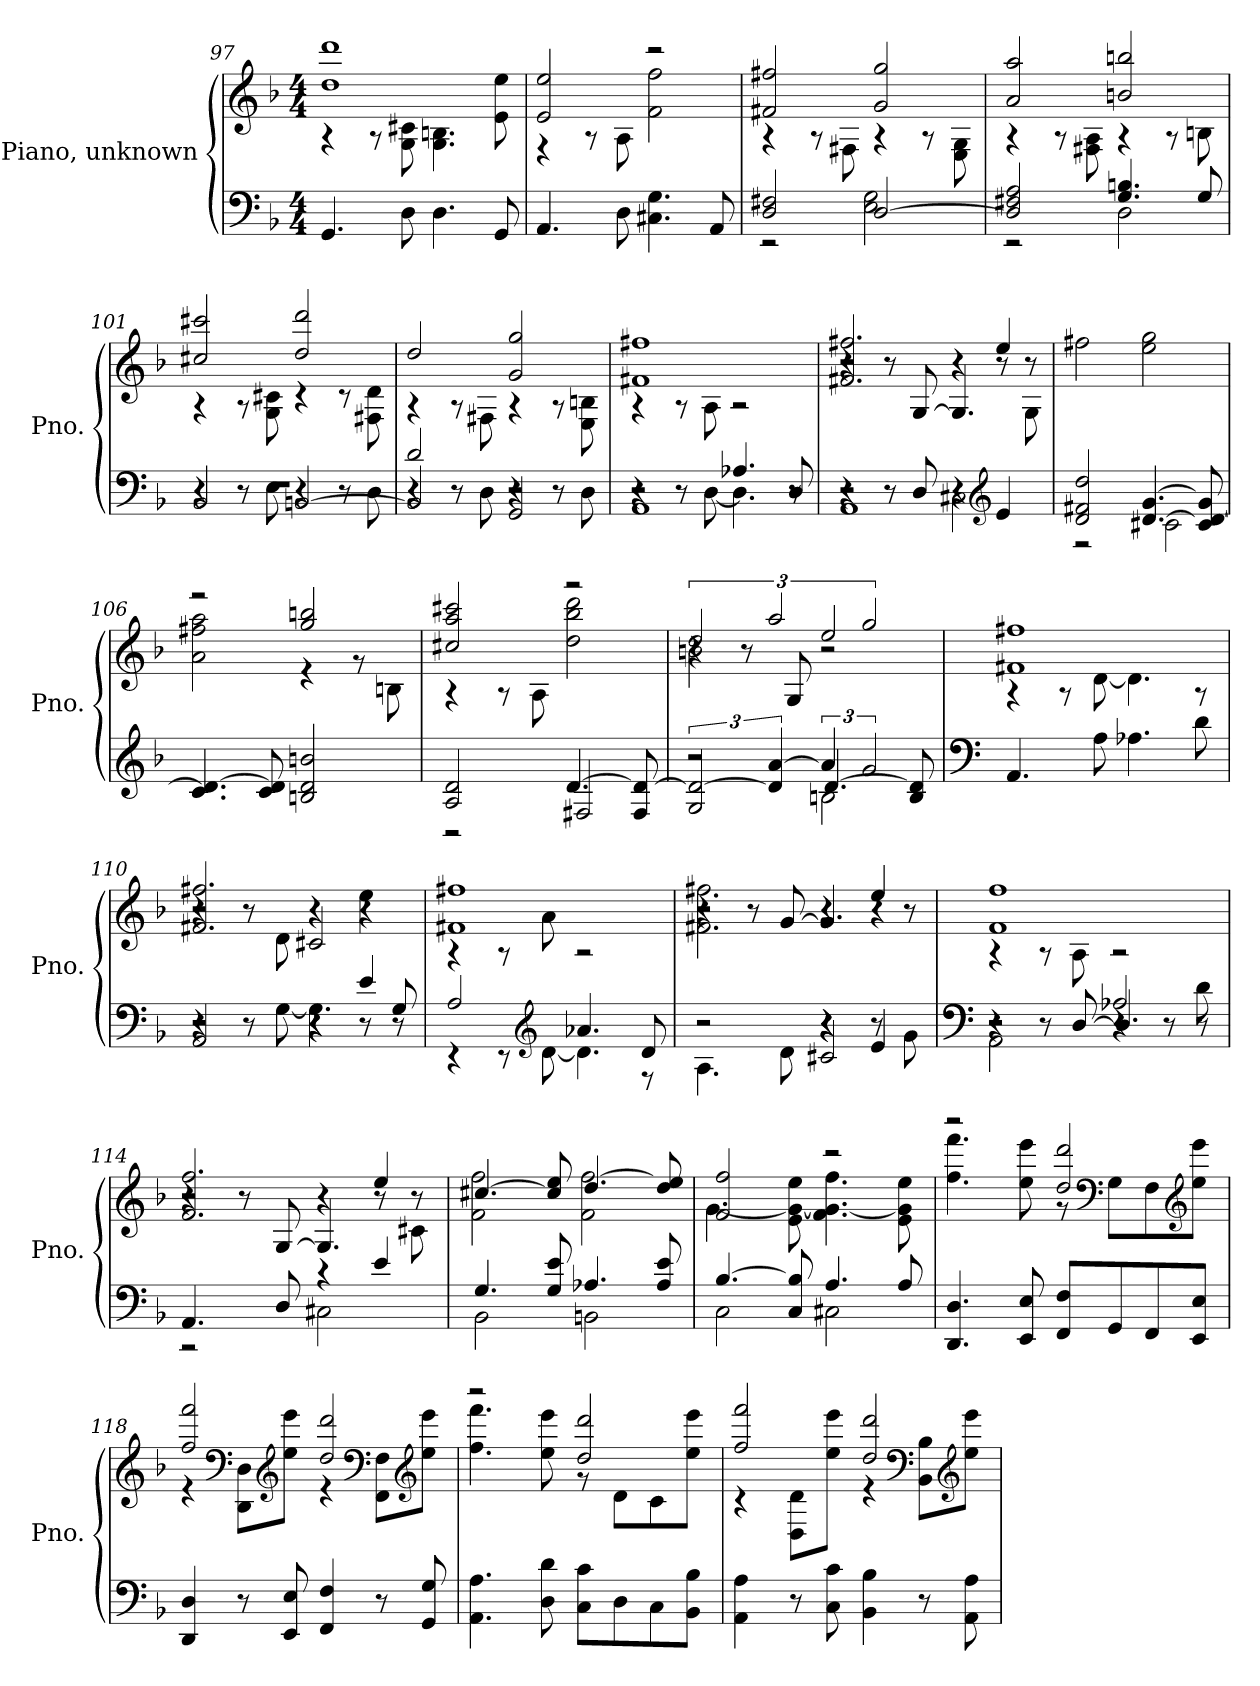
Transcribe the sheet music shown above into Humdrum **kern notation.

**kern	**kern
*part1	*part1
*staff2	*staff1
*I"Piano, unknown	*
*I'Pno.	*
*clefF4	*clefG2
*k[b-]	*k[b-]
*M4/4	*M4/4
=97	=97
*	*^
4.GG/	1dd 1ddd	4r
.	.	8r
8D\	.	8G\ 8c#X\
4.D\	.	4.G\ 4.Bn\
8GG/	.	8e\ 8ee\
=98	=98	=98
4.AA/	2e/ 2ee/	4r
.	.	8r
8D\	.	8A\
4.C#X\ 4.G\	2r	2f\ 2ff\
8AA/	.	.
=99	=99	=99
*^	*	*
2D/ 2F#X/	2r	2f#X/ 2ff#X/	4r
.	.	.	8r
.	.	.	8F#X\
[2D/	2E\ 2G\	2g/ 2gg/	4r
.	.	.	8r
.	.	.	8E\ 8G\
!!LO:LB:g=z	!!
=100	=100	=100	=100
2D/] 2F#X/ 2A/	2r	2a/ 2aa/	4r
.	.	.	8r
.	.	.	8F#X\ 8A\
4.G/ 4.Bn/	2D\	2bn/ 2bbn/	4r
.	.	.	8r
8G/	.	.	8Bn\
=101	=101	=101	=101
*	*^	*	*
1r	4r	2BB-/	2cc#X/ 2ccc#X/	4r
.	8r	.	.	8r
.	8E\	.	.	8G\ 8c#X\
.	4r	[2BBn/	2dd/ 2ddd/	4r
.	8r	.	.	8r
.	8D\	.	.	8F#X\ 8d\
=102	=102	=102	=102	=102
2d/	4r	2BB/]	2dd/	4r
.	8r	.	.	8r
.	8D\	.	.	8F#X\
2r	4r	2GG/	2g/ 2gg/	4r
.	8r	.	.	8r
.	8D\	.	.	8E\ 8Bn\
=103	=103	=103	=103	=103
2r	4r	1AA	1f#X 1ff#X	4r
.	8r	.	.	8r
.	[8D\	.	.	8A\
4.A-X/	4.D\]	.	.	2r
8D/	8r	.	.	.
!!LO:LB:g=z
=104	=104	=104	=104	=104
*	*	*	*	*^
4r	2r	1AA	2.f#X/ 2.ff#X/	2r	4r
8r	.	.	.	.	8r
8D/	.	.	.	.	[8G/
4r	2C#X\	.	.	4r	4.G/]
*clefG2	*	*	*	*	*
4e/	.	.	4ee/	8r	.
.	.	.	.	8G\	8r
*	*v	*v	*	*	*
*	*	*v	*v	*v
=105	=105	=105
2d/ 2f#X/ 2dd/	2r	2ff#X\
[4.d/ [4.g/	2c#X\	2ee\ 2gg\
8c#/ 8d/_ 8g/]	.	.
*v	*v	*
=106	=106
*	*^
4.c/ 4.d/_	2r	2a\ 2ff#X\ 2aa\
8c/ 8d/]	.	.
2Bn/ 2d/ 2bn/	2gg/ 2bbn/	4r
.	.	8r
.	.	8Bn\
=107	=107	=107
*^	*	*
2A/ 2d/	2r	2cc#X/ 2aa/ 2ccc#X/	4r
.	.	.	8r
.	.	.	8A\
[4.d/	2F#X/	2r	2dd\ 2bb-\ 2ddd\
8F#/ 8d/_	.	.	.
!!LO:PB:g=z
=108	=108	=108	=108
*	*^	*	*^
3G/ 3d/_	2r	2r	3dd/	2bn\	4r
.	.	.	.	.	8r
6d/] [6a/	.	.	3aa/	.	.
.	.	.	.	.	8G/
6a/]	2Bn\	[4.d/	.	2r	2ee/
3g/	.	.	3gg/	.	.
.	.	8B/ 8d/]	.	.	.
*v	*v	*v	*	*	*
*	*v	*v	*v
=109	=109
*clefF4	*
*	*^
4.AA/	1f#X 1ff#X	4r
.	.	8r
8A\	.	[8d\
4.A-X\	.	4.d\]
8d\	.	8r
=110	=110	=110
*^	*	*^
*	*^	*	*	*
2r	4r	2AA/	2.f#X/ 2.ff#X/	4r	2r
.	8r	.	.	8r	.
.	[8G\	.	.	8d\	.
4r	4.G\]	4r	.	4r	2c#X/
4e/	.	8r	4r	4ee\	.
.	8r	8G/	.	.	.
*	*v	*v	*	*	*
*	*	*	*v	*v
=111	=111	=111	=111
2A/	4r	1f#X 1ff#X	4r
.	8r	.	8r
*clefG2	*	*	*
.	[8d\	.	8a\
4.a-X/	4.d\]	.	2r
8d/	8r	.	.
!!LO:LB:g=z
=112	=112	=112	=112
*	*^	*	*^
2r	4.A\	2r	2r	2.f#X\ 2.ff#X\	4r
.	.	.	.	.	8r
.	8d\	.	.	.	[8g/
4r	4r	2c#X/	4r	.	4.g/]
4e/	8r	.	4ee/	4r	.
.	8g\	.	.	.	8r
*	*	*	*v	*v	*v
=113	=113	=113	=113
*clefF4	*	*	*
*	*	*	*^
2r	2AA\	4r	1f 1ff	4r
.	.	8r	.	8r
.	.	[8D/	.	8A\
2A-X/	4r	4.D/]	.	2r
.	8r	.	.	.
.	8d\	8r	.	.
*	*v	*v	*	*
=114	=114	=114	=114
*	*	*	*^
4.AA/	2r	2.f/ 2.ff/	2r	4r
.	.	.	.	8r
8D/	.	.	.	[8G/
4r	2C#X\	.	4r	4.G/]
4e/	.	4ee/	8r	.
.	.	.	8c#X\	8r
*	*	*	*v	*v
=115	=115	=115	=115
4.G/	2BB-\	[4.cc#X/	2f\ 2ff\
8G/ 8e/	.	8cc#/] 8ee/	.
4.A-X/	2BBn\	[4.dd/	2f\ 2ff\
8A-/ 8e/	.	8dd/] 8ee/	.
!!LO:LB:g=z	!!
=116	=116	=116	=116
[4.B-/	2C\	2f/ 2ff/	[4.g\
8C/ 8B-/]	.	.	8e\ 8g\_ 8ee\
4.A/	2C#X\	2r	4.f\ 4.g\_ 4.ff\
8A/	.	.	8e\ 8g\] 8ee\
*v	*v	*	*
=117	=117	=117
4.DD/ 4.D/	2r	4.ff\ 4.fff\
8EE/ 8E/	.	8ee\ 8eee\
8FF/ 8F/L	2dd/ 2ddd/	8r
*	*clefF4	*
8GG/	.	8G\L
8FF/	.	8F\
*	*clefG2	*
8EE/ 8E/J	.	8ee\ 8eee\J
=118	=118	=118
4DD/ 4D/	2ff/ 2fff/	4r
*	*clefF4	*
8r	.	8DD\ 8D\L
*	*clefG2	*
8EE/ 8E/	.	8ee\ 8eee\J
4FF/ 4F/	2dd/ 2ddd/	4r
*	*clefF4	*
8r	.	8FF\ 8F\L
*	*clefG2	*
8GG/ 8G/	.	8ee\ 8eee\J
=119	=119	=119
4.AA\ 4.A\	2r	4.ff\ 4.fff\
8D\ 8d\	.	8ee\ 8eee\
8C\ 8c\L	2dd/ 2ddd/	8r
8D\	.	8d\L
8C\	.	8c\
8BB-\ 8B-\J	.	8ee\ 8eee\J
!!LO:LB:g=z	!!
=120	=120	=120
4AA\ 4A\	2ff/ 2fff/	4r
8r	.	8D\ 8d\L
8C\ 8c\	.	8ee\ 8eee\J
4BB-\ 4B-\	2dd/ 2ddd/	4r
*	*clefF4	*
8r	.	8BB-\ 8B-\L
*	*clefG2	*
8AA\ 8A\	.	8ee\ 8eee\J
*	*v	*v
=	=
*-	*-
